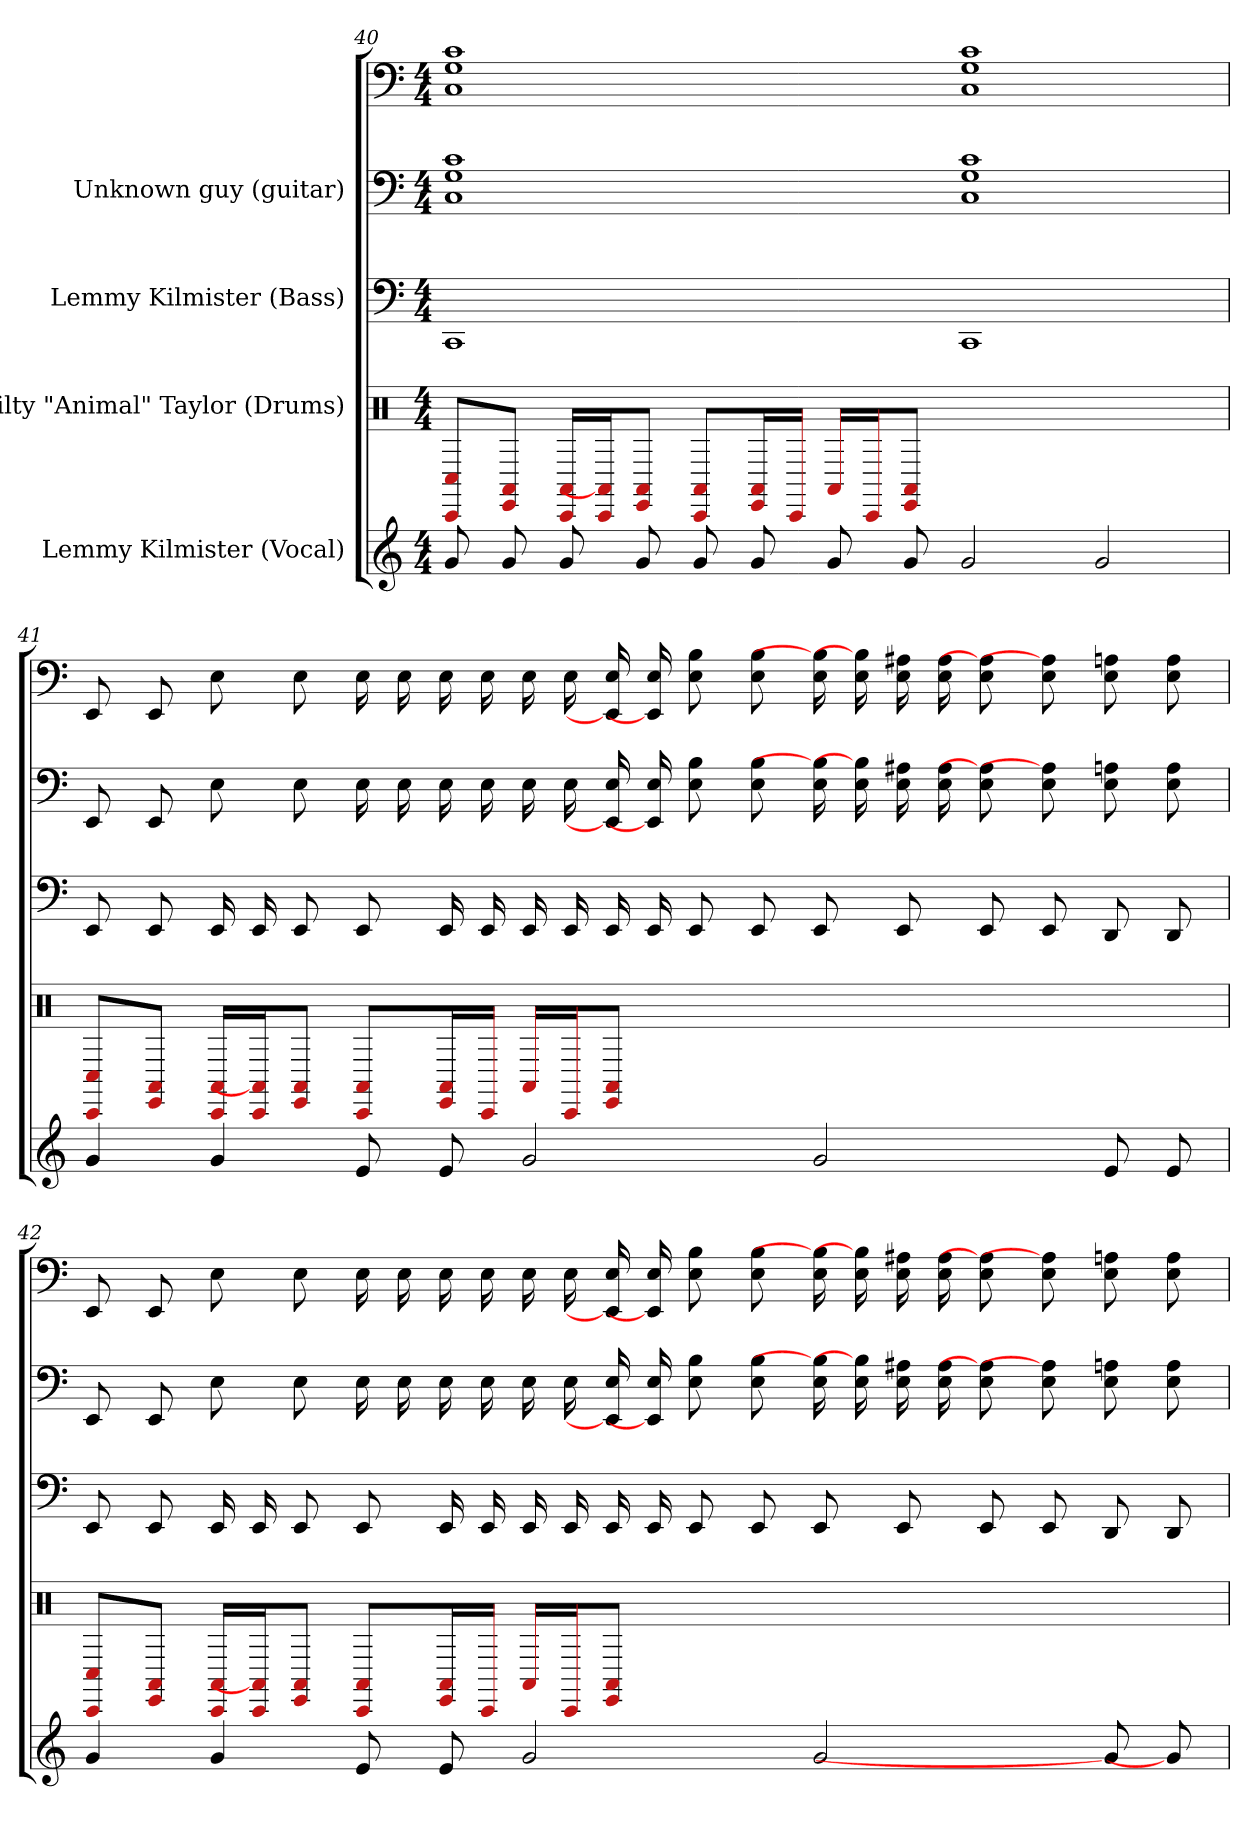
**kern	**kern	**kern	**kern	**kern
*part5	*part4	*part3	*part2	*part1
*staff5	*staff4	*staff3	*staff2	*staff1
*I"Lemmy Kilmister (Vocal)	*I"Philty "Animal" Taylor (Drums)	*I"Lemmy Kilmister (Bass)	*I"Unknown guy (guitar)	*I""Fast" Eddie Clarke (Guitar)
*	*clefX	*	*	*
*k[]	*k[]	*k[]	*k[]	*k[]
*M4/4	*M4/4	*M4/4	*M4/4	*M4/4
=40	=40	=40	=40	=40
8g	8C#/ 8CC/L	1CC	1c 1G 1C	1c 1G 1C
8g	8AA#/ 8EE/J	.	.	.
8g	16AA#/ 16CC/LL	.	.	.
.	16AA#]/ 16CC/J	.	.	.
8g	8AA#/ 8EE/J	.	.	.
8g	8AA#/ 8CC/L	.	.	.
8g	16AA#/ 16EE/L	.	.	.
.	16CC/JJ	.	.	.
8g	16AA#/LL	.	.	.
.	16CC/J	.	.	.
8g	8AA#/ 8EE/J	.	.	.
2g	1ryy	1CC	1c 1G 1C	1c 1G 1C
2g	.	.	.	.
=41	=41	=41	=41	=41
4g	8C#/ 8CC/L	8EE	8EE	8EE
.	8AA#/ 8EE/J	8EE	8EE	8EE
4g	16AA#/ 16CC/LL	16EE	8E	8E
.	16AA#]/ 16CC/J	16EE	.	.
.	8AA#/ 8EE/J	8EE	8E	8E
8e	8AA#/ 8CC/L	8EE	16E	16E
.	.	.	16E	16E
8e	16AA#/ 16EE/L	16EE	16E	16E
.	16CC/JJ	16EE	16E	16E
2g	16AA#/LL	16EE	16E	16E
.	16CC/J	16EE	16E	16E
.	8AA#/ 8EE/J	16EE	16E 16EE]	16E 16EE]
.	.	16EE	16E 16EE]	16E 16EE]
.	1ryy	8EE	8B 8E	8B 8E
.	.	8EE	8B 8E	8B 8E
2g	.	8EE	16B] 16E	16B] 16E
.	.	.	16B] 16E	16B] 16E
.	.	8EE	16A# 16E	16A# 16E
.	.	.	16A# 16E	16A# 16E
.	.	8EE	8A#] 8E	8A#] 8E
.	.	8EE	8A#] 8E	8A#] 8E
8e	.	8DD	8A 8E	8A 8E
8e	.	8DD	8A 8E	8A 8E
=42	=42	=42	=42	=42
4g	8C#/ 8CC/L	8EE	8EE	8EE
.	8AA#/ 8EE/J	8EE	8EE	8EE
4g	16AA#/ 16CC/LL	16EE	8E	8E
.	16AA#]/ 16CC/J	16EE	.	.
.	8AA#/ 8EE/J	8EE	8E	8E
8e	8AA#/ 8CC/L	8EE	16E	16E
.	.	.	16E	16E
8e	16AA#/ 16EE/L	16EE	16E	16E
.	16CC/JJ	16EE	16E	16E
2g	16AA#/LL	16EE	16E	16E
.	16CC/J	16EE	16E	16E
.	8AA#/ 8EE/J	16EE	16E 16EE]	16E 16EE]
.	.	16EE	16E 16EE]	16E 16EE]
.	1ryy	8EE	8B 8E	8B 8E
.	.	8EE	8B 8E	8B 8E
2g	.	8EE	16B] 16E	16B] 16E
.	.	.	16B] 16E	16B] 16E
.	.	8EE	16A# 16E	16A# 16E
.	.	.	16A# 16E	16A# 16E
.	.	8EE	8A#] 8E	8A#] 8E
.	.	8EE	8A#] 8E	8A#] 8E
8g]	.	8DD	8A 8E	8A 8E
8g]	.	8DD	8A 8E	8A 8E
=	=	=	=	=
*-	*-	*-	*-	*-
